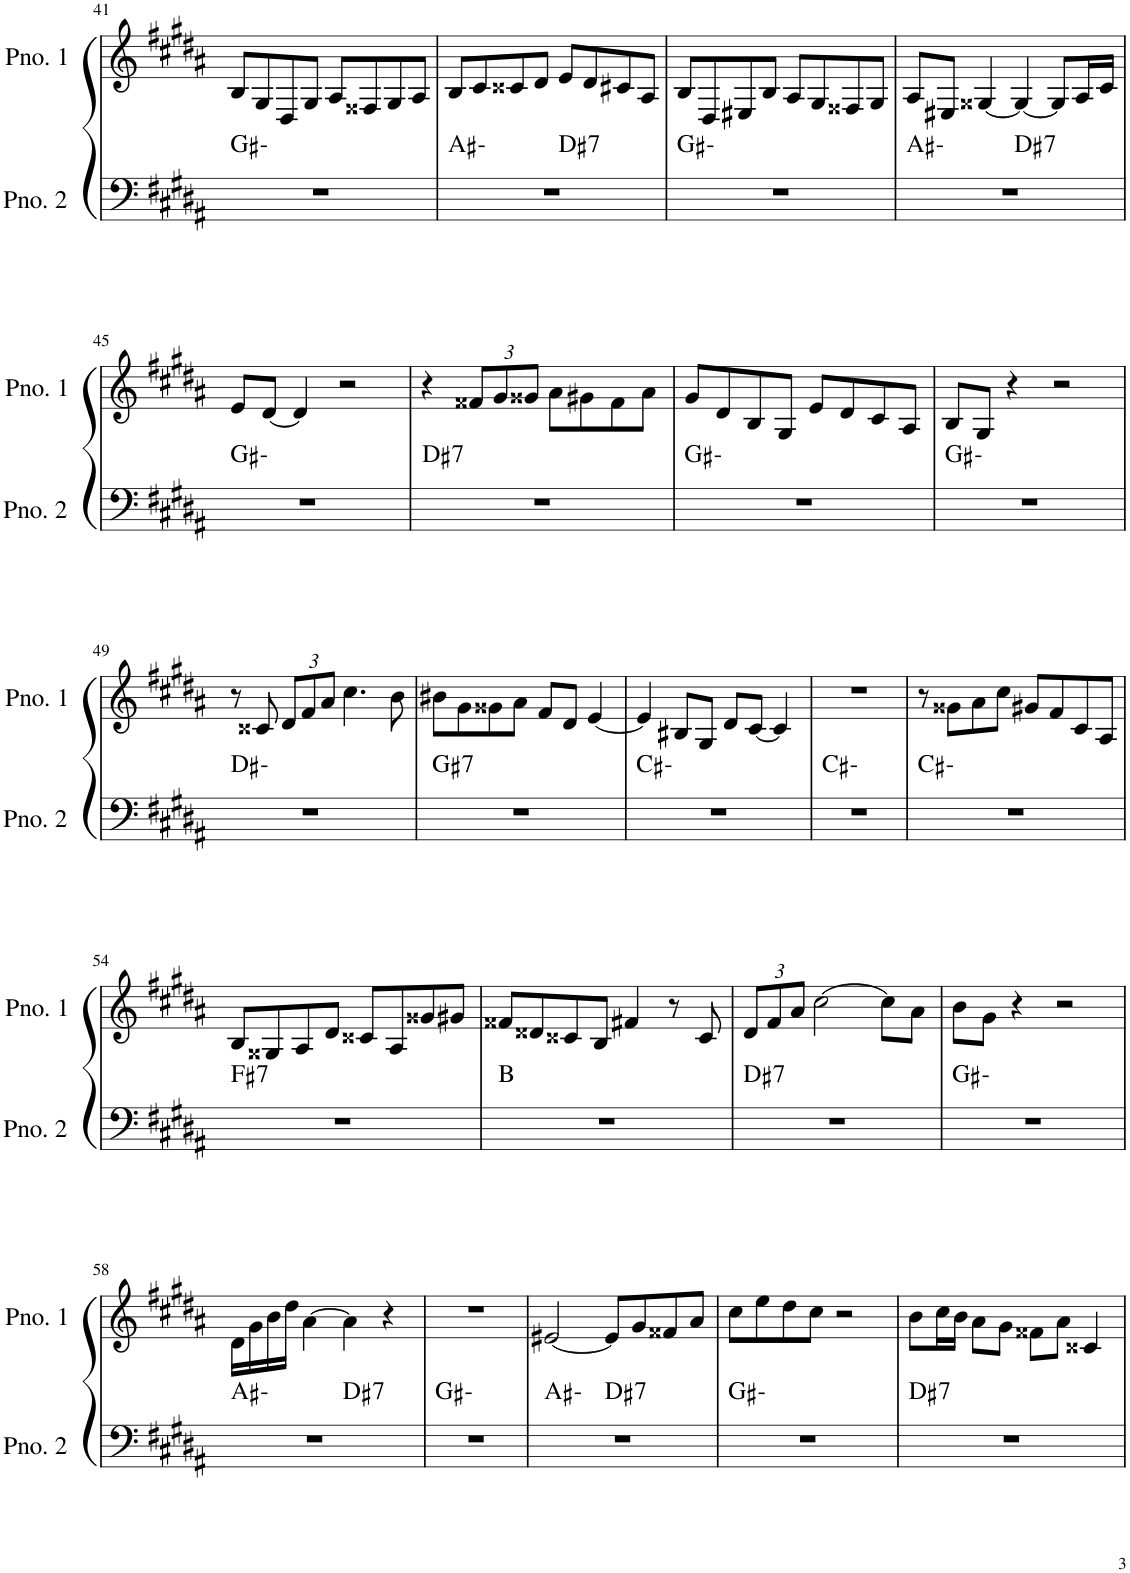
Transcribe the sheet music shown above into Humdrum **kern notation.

**kern	**harte	**kern
*part2	*part2	*part1
*staff2	*	*staff1
*I"ピアノ 2	*	*I"ピアノ 1
!!LO:PB:g=z
*clefF4	*	*clefG2
*k[f#c#g#d#a#]	*	*k[f#c#g#d#a#]
*M4/4	*	*M4/4
=41	=41	=41
1r	G#:min	8B/L
.	.	8G#/
.	.	8D#/
.	.	8G#/J
.	.	8A#/L
.	.	8F##X/
.	.	8G#/
.	.	8A#/J
=42	=42	=42
*^	*	*
1r	2ryy	A#:min	8B/L
.	.	.	8c#/
.	.	.	8c##X/
.	.	.	8d#/J
!	!	!LO:H:kt=7	!
.	2ryy	D#:7	8e/L
.	.	.	8d#/
.	.	.	8c#X/
.	.	.	8A#/J
*v	*v	*	*
=43	=43	=43
1r	G#:min	8B/L
.	.	8D#/
.	.	8E#X/
.	.	8B/J
.	.	8A#/L
.	.	8G#/
.	.	8F##X/
.	.	8G#/J
=44	=44	=44
*^	*	*
1r	2ryy	A#:min	8A#/L
.	.	.	8E#X/J
.	.	.	[4G##X/
!	!	!LO:H:kt=7	!
.	2ryy	D#:7	4G##/_
.	.	.	8G##/L]
.	.	.	16A#/L
.	.	.	16c#/JJ
*v	*v	*	*
!!LO:LB:g=z
=45	=45	=45
1r	G#:min	8e/L
.	.	[8d#/J
.	.	4d#/]
.	.	2r
=46	=46	=46
!	!LO:H:kt=7	!
1r	D#:7	4r
*	*	*Xbrackettup
.	.	12f##X/L
.	.	12g#/
.	.	12g##X/J
.	.	8a#\L
.	.	8g#X\
.	.	8f##\
.	.	8a#\J
=47	=47	=47
1r	G#:min	8g#/L
.	.	8d#/
.	.	8B/
.	.	8G#/J
.	.	8e/L
.	.	8d#/
.	.	8c#/
.	.	8A#/J
=48	=48	=48
1r	G#:min	8B/L
.	.	8G#/J
.	.	4r
.	.	2r
!!LO:LB:g=z
=49	=49	=49
1r	D#:min	8r
.	.	8c##X/
.	.	12d#/L
.	.	12f#/
.	.	12a#/J
.	.	4.cc#\
.	.	8b\
=50	=50	=50
!	!LO:H:kt=7	!
1r	G#:7	8b#X\L
.	.	8g#\
.	.	8g##X\
.	.	8a#\J
.	.	8f#/L
.	.	8d#/J
.	.	[4e/
=51	=51	=51
1r	C#:min	4e/]
.	.	8B#X/L
.	.	8G#/J
.	.	8d#/L
.	.	[8c#/J
.	.	4c#/]
=52	=52	=52
1r	C#:min	1r
=53	=53	=53
1r	C#:min	8r
.	.	8g##X\L
.	.	8a#\
.	.	8cc#\J
.	.	8g#X/L
.	.	8f#/
.	.	8c#/
.	.	8A#/J
!!LO:LB:g=z
=54	=54	=54
!	!LO:H:kt=7	!
1r	F#:7	8B/L
.	.	8G##X/
.	.	8A#/
.	.	8d#/J
.	.	8c##X/L
.	.	8A#/
.	.	8g##X/
.	.	8g#X/J
=55	=55	=55
1r	B:maj	8f##X/L
.	.	8d##X/
.	.	8c##X/
.	.	8B/J
.	.	4f#X/
.	.	8r
.	.	8c##/
=56	=56	=56
!	!LO:H:kt=7	!
1r	D#:7	12d#/L
.	.	12f#/
.	.	12a#/J
.	.	[2cc#\
.	.	8cc#\L]
.	.	8a#\J
=57	=57	=57
1r	G#:min	8b\L
.	.	8g#\J
.	.	4r
.	.	2r
!!LO:LB:g=z
=58	=58	=58
*^	*	*
1r	2ryy	A#:min	16d#\LL
.	.	.	16g#\
.	.	.	16b\
.	.	.	16dd#\JJ
.	.	.	[4a#\
!	!	!LO:H:kt=7	!
.	2ryy	D#:7	4a#\]
.	.	.	4r
*v	*v	*	*
=59	=59	=59
1r	G#:min	1r
=60	=60	=60
*^	*	*
1r	2ryy	A#:min	[2e#X/
!	!	!LO:H:kt=7	!
.	2ryy	D#:7	8e#/L]
.	.	.	8g#/
.	.	.	8f##X/
.	.	.	8a#/J
*v	*v	*	*
=61	=61	=61
1r	G#:min	8cc#\L
.	.	8ee\
.	.	8dd#\
.	.	8cc#\J
.	.	2r
=62	=62	=62
!	!LO:H:kt=7	!
1r	D#:7	8b\L
.	.	16cc#\L
.	.	16b\JJ
.	.	8a#\L
.	.	8g#\J
.	.	8f##X\L
.	.	8a#\J
.	.	4c##X/
=	=	=
*-	*-	*-
